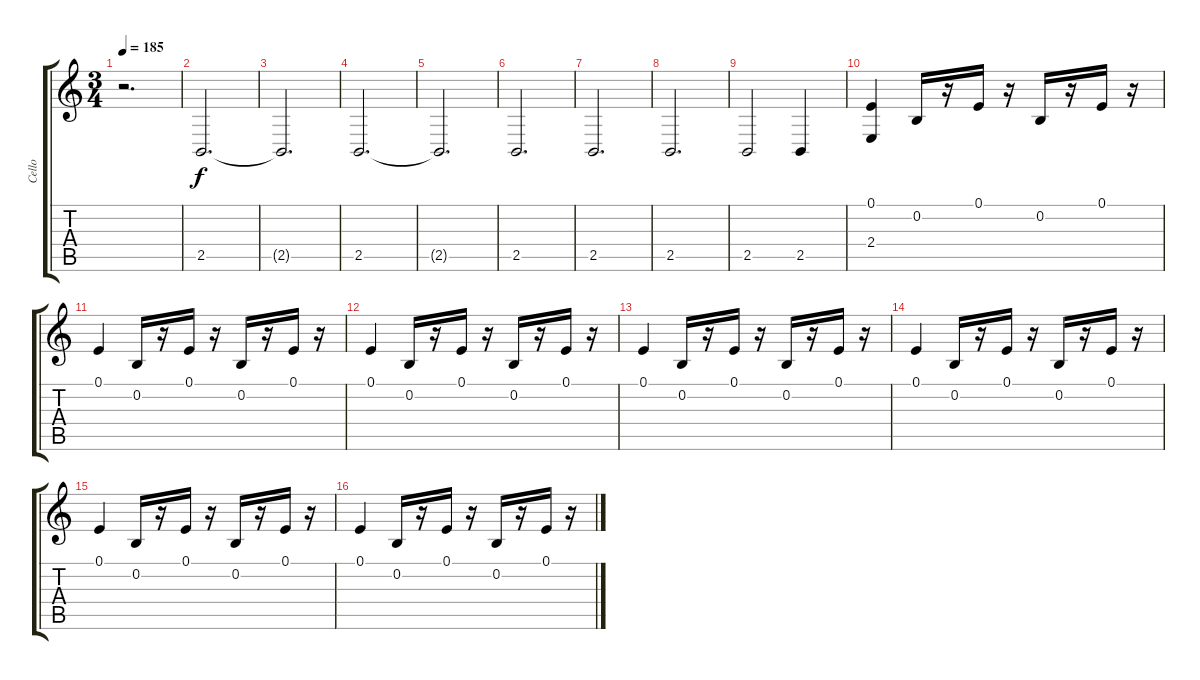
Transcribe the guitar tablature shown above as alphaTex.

\track ("Cello" "Cello") {instrument cello}
\staff {score tabs}
\tuning (E4 B3 G3 D3 A2 E2) {hide}
\ts (3 4)
\tempo 185
\clef g2
\ks c
r.2{d dy f} |
2.5.2{d} |
2.5{t}.2{d} |
2.5.2{d} |
2.5{t}.2{d} |
2.5.2{d} |
2.5.2{d} |
2.5.2{d} |
2.5.2 2.5.4 |
(0.1 2.4).4 0.2.16 r.16 0.1.16 r.16 0.2.16 r.16 0.1.16 r.16 |
0.1.4 0.2.16 r.16 0.1.16 r.16 0.2.16 r.16 0.1.16 r.16 |
0.1.4 0.2.16 r.16 0.1.16 r.16 0.2.16 r.16 0.1.16 r.16 |
0.1.4 0.2.16 r.16 0.1.16 r.16 0.2.16 r.16 0.1.16 r.16 |
0.1.4 0.2.16 r.16 0.1.16 r.16 0.2.16 r.16 0.1.16 r.16 |
0.1.4 0.2.16 r.16 0.1.16 r.16 0.2.16 r.16 0.1.16 r.16 |
0.1.4 0.2.16 r.16 0.1.16 r.16 0.2.16 r.16 0.1.16 r.16
